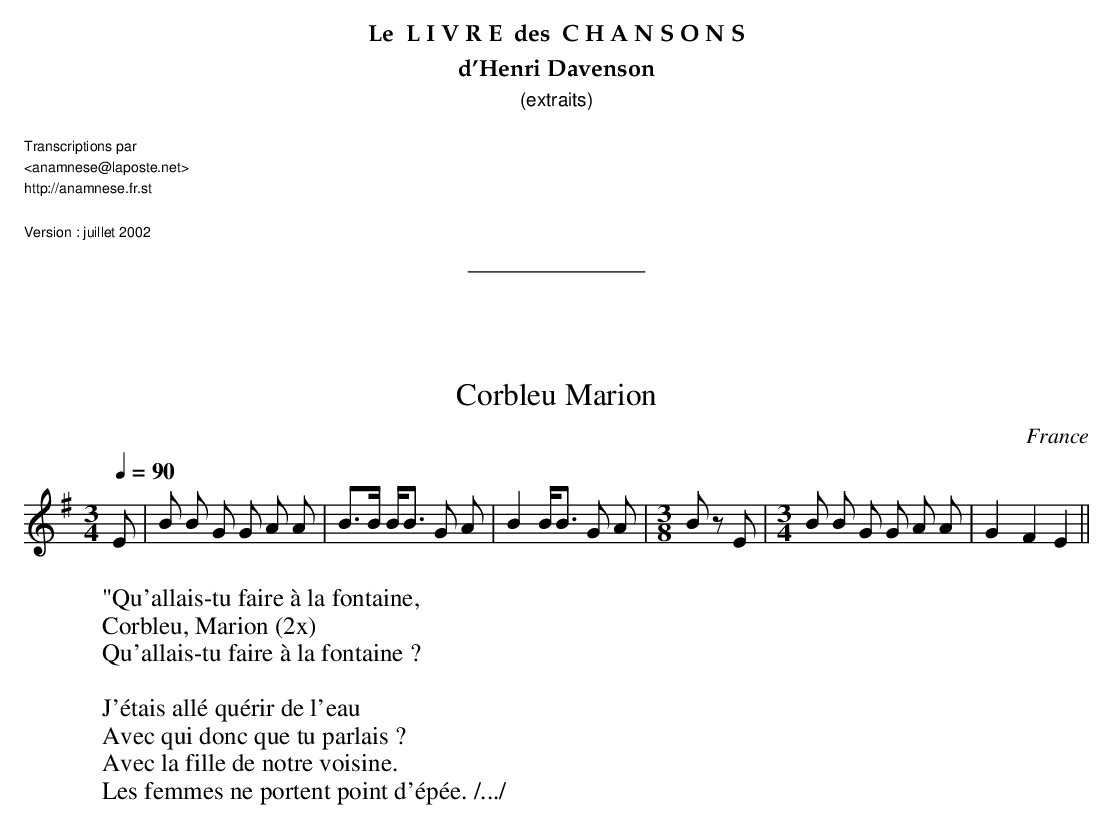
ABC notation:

X:1
T:Corbleu Marion
O:France
M:3/4
L:1/8
Q:1/4=90
K:G
E | B B G G A A | B>B B<B G A | B2 B<B G A |\
M:3/8
B z E |\
M:3/4
B B G G A A |G2-F2 E2 ||
W:"Qu'allais-tu faire à la fontaine,
W:Corbleu, Marion (2x)
W:Qu'allais-tu faire à la fontaine ?
W:
W:J'étais allé quérir de l'eau
W:Avec qui donc que tu parlais ?
W:Avec la fille de notre voisine.
W:Les femmes ne portent point d'épée. /.../
